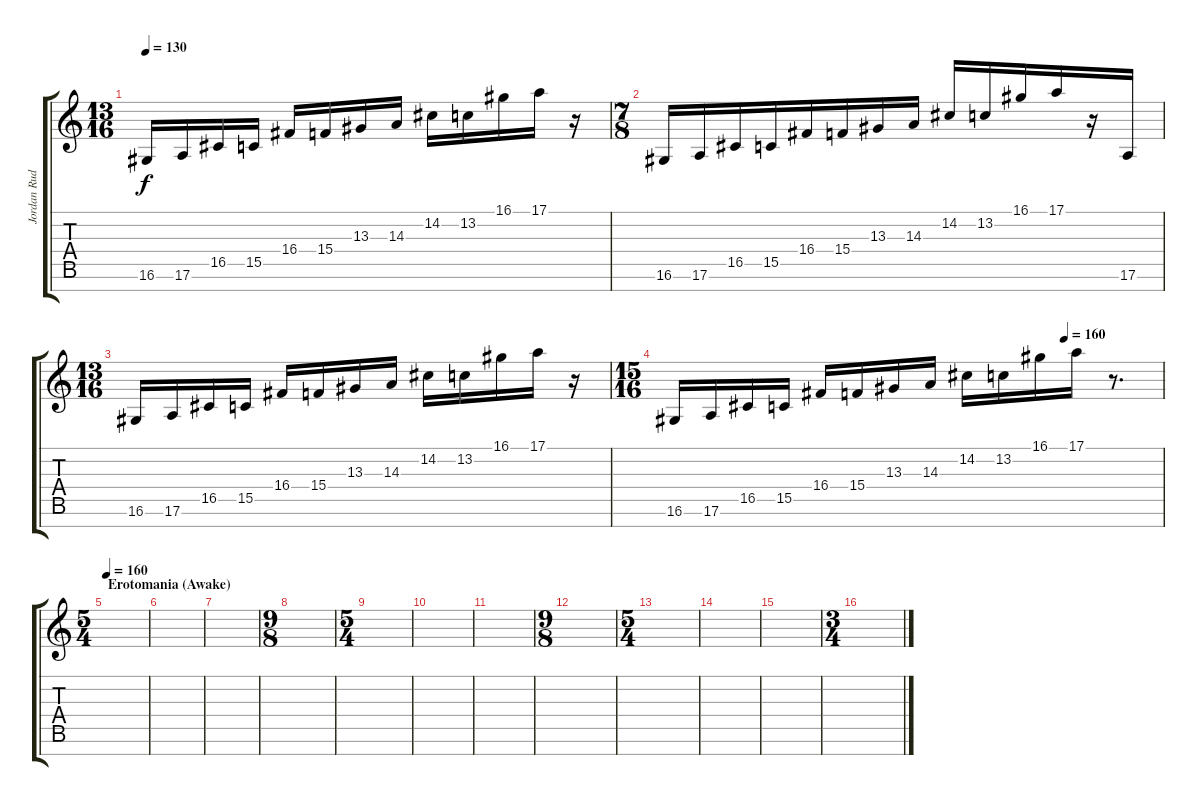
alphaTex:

\track ("Jordan Rudess Lead 2 (Dual Voice)" "Jordan Rud") {instrument lead2sawtooth}
\staff {score tabs}
\tuning (E4 B3 G3 D3 A2 E2 B1) {hide}
\ts (13 16)
\tempo 130
\clef g2
\ks c
16.6.16{dy f instrument lead2sawtooth} 17.6.16 16.5.16 15.5.16 16.4.16 15.4.16 13.3.16 14.3.16 14.2.16 13.2.16 16.1.16 17.1.16 r.16 |
\ts (7 8)
16.6.16 17.6.16 16.5.16 15.5.16 16.4.16 15.4.16 13.3.16 14.3.16 14.2.16 13.2.16 16.1.16 17.1.16 r.16 17.6.16 |
\ts (13 16)
16.6.16 17.6.16 16.5.16 15.5.16 16.4.16 15.4.16 13.3.16 14.3.16 14.2.16 13.2.16 16.1.16 17.1.16 r.16 |
\ts (15 16)
\tempo (160 0.8)
16.6.16 17.6.16 16.5.16 15.5.16 16.4.16 15.4.16 13.3.16 14.3.16 14.2.16 13.2.16 16.1.16 17.1.16 r.8{d} |
\ts (5 4)
\section ("" "Erotomania (Awake)")
\tempo 160
|
|
|
\ts (9 8)
|
\ts (5 4)
|
|
|
\ts (9 8)
|
\ts (5 4)
|
|
|
\ts (3 4)
